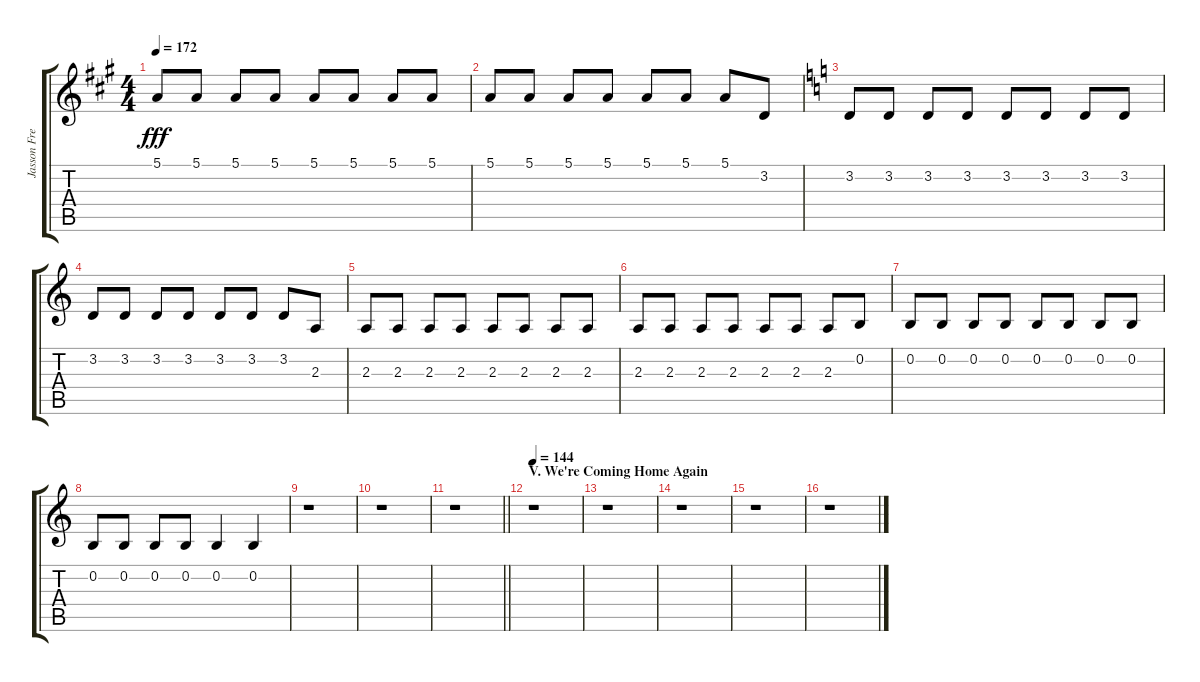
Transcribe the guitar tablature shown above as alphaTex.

\track ("Jasson Frezze" "Jasson Fre") {instrument altosax}
\staff {score tabs}
\tuning (E4 B3 G3 D3 A2 E2) {hide}
\ts (4 4)
\tempo 172
\clef g2
\ks a
5.1.8{dy fff} 5.1.8 5.1.8 5.1.8 5.1.8 5.1.8 5.1.8 5.1.8 |
5.1.8 5.1.8 5.1.8 5.1.8 5.1.8 5.1.8 5.1.8 3.2.8 |
\ks c
3.2.8 3.2.8 3.2.8 3.2.8 3.2.8 3.2.8 3.2.8 3.2.8 |
3.2.8 3.2.8 3.2.8 3.2.8 3.2.8 3.2.8 3.2.8 2.3.8 |
2.3.8 2.3.8 2.3.8 2.3.8 2.3.8 2.3.8 2.3.8 2.3.8 |
2.3.8 2.3.8 2.3.8 2.3.8 2.3.8 2.3.8 2.3.8 0.2.8 |
0.2.8 0.2.8 0.2.8 0.2.8 0.2.8 0.2.8 0.2.8 0.2.8 |
0.2.8 0.2.8 0.2.8 0.2.8 0.2.4 0.2.4 |
r.1 |
r.1 |
\barLineRight lightlight
r.1 |
\section ("" "V. We're Coming Home Again")
\tempo 144
r.1 |
r.1 |
r.1 |
r.1 |
r.1
